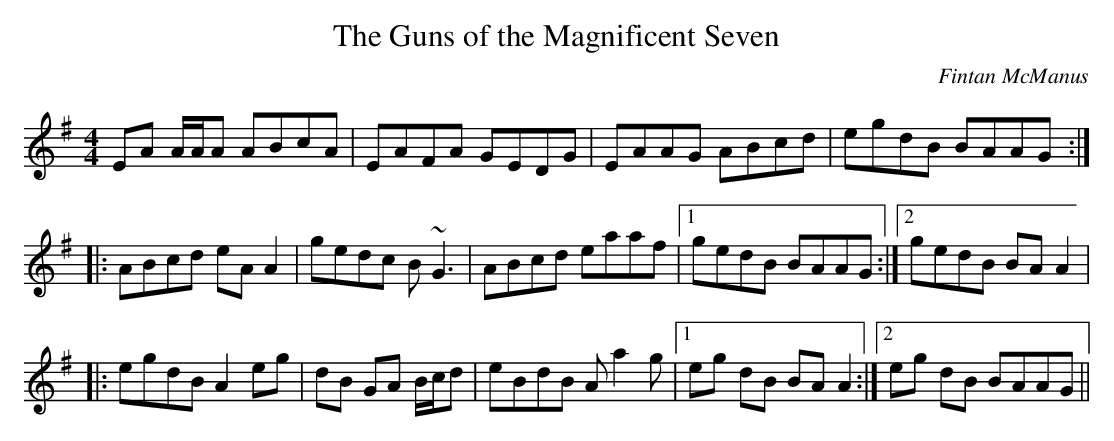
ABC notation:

X:1
T:Guns of the Magnificent Seven, The
M:4/4
L:1/8
C:Fintan McManus
K:ADor
EA A/2A/2A ABcA|EAFA GEDG|EAAG ABcd|egdB BAAG:|
!|:ABcd eAA2|gedc B~G3|ABcd eaaf|1gedB BAAG:|2gedB BAA2|
!|:egdB A2eg|[M:3/4 L:1/8]dB GA B/2c/2d|[M:4/4 L:1/8]eBdB Aa2g|1eg dB BA
A2:|2eg dB BAAG||
